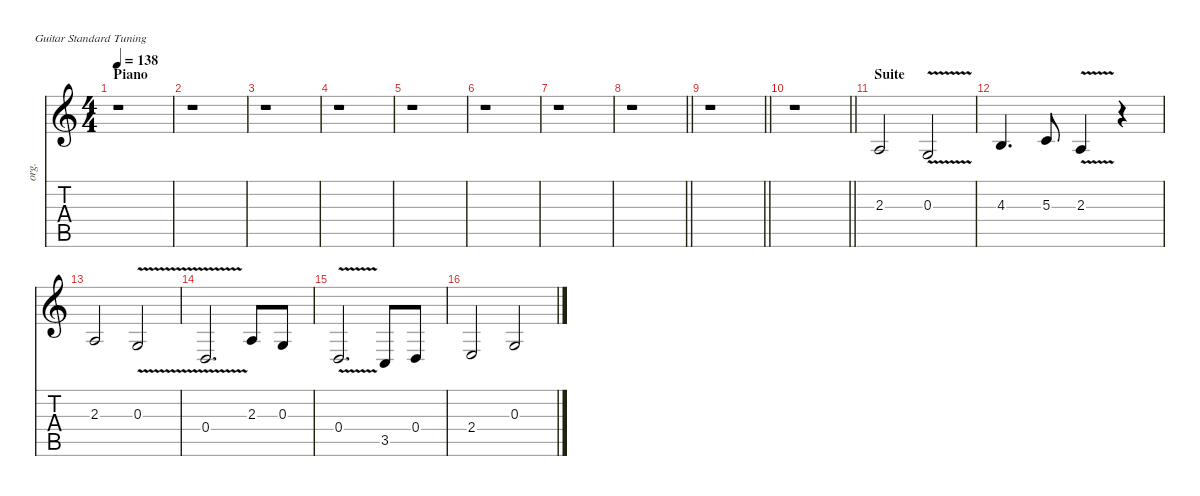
\defaultSystemsLayout 4
\hideDynamics
\bracketExtendMode nobrackets
\track ("Chant" "org.") {mute instrument drawbarorgan}
\staff {score tabs}
\tuning (E4 B3 G3 D3 A2 E2)
\ts (4 4)
\section ("" "Piano")
\tempo 138
\clef g2
\ks aminor
r.1{dy f beam Down} |
r.1{beam Down} |
r.1{beam Down} |
r.1{beam Down} |
r.1{beam Down} |
r.1{beam Down} |
r.1{beam Down} |
\barLineRight lightlight
r.1{beam Down} |
\barLineRight lightlight
r.1{beam Down} |
\barLineRight lightlight
r.1{beam Down} |
\section ("" "Suite")
2.3.2{beam Up} 0.3{v}.2{beam Up} |
4.3.4{d beam Up} 5.3.8{beam Up} 2.3{v}.4{beam Up} r.4{beam Up} |
2.3.2{beam Up} 0.3{v}.2{beam Up} |
0.4{v}.2{d beam Up} 2.3.8{beam Up} 0.3.8{beam Up} |
0.4{v}.2{d beam Up} 3.5.8{beam Up} 0.4.8{beam Up} |
2.4.2{beam Up} 0.3.2{beam Up}
